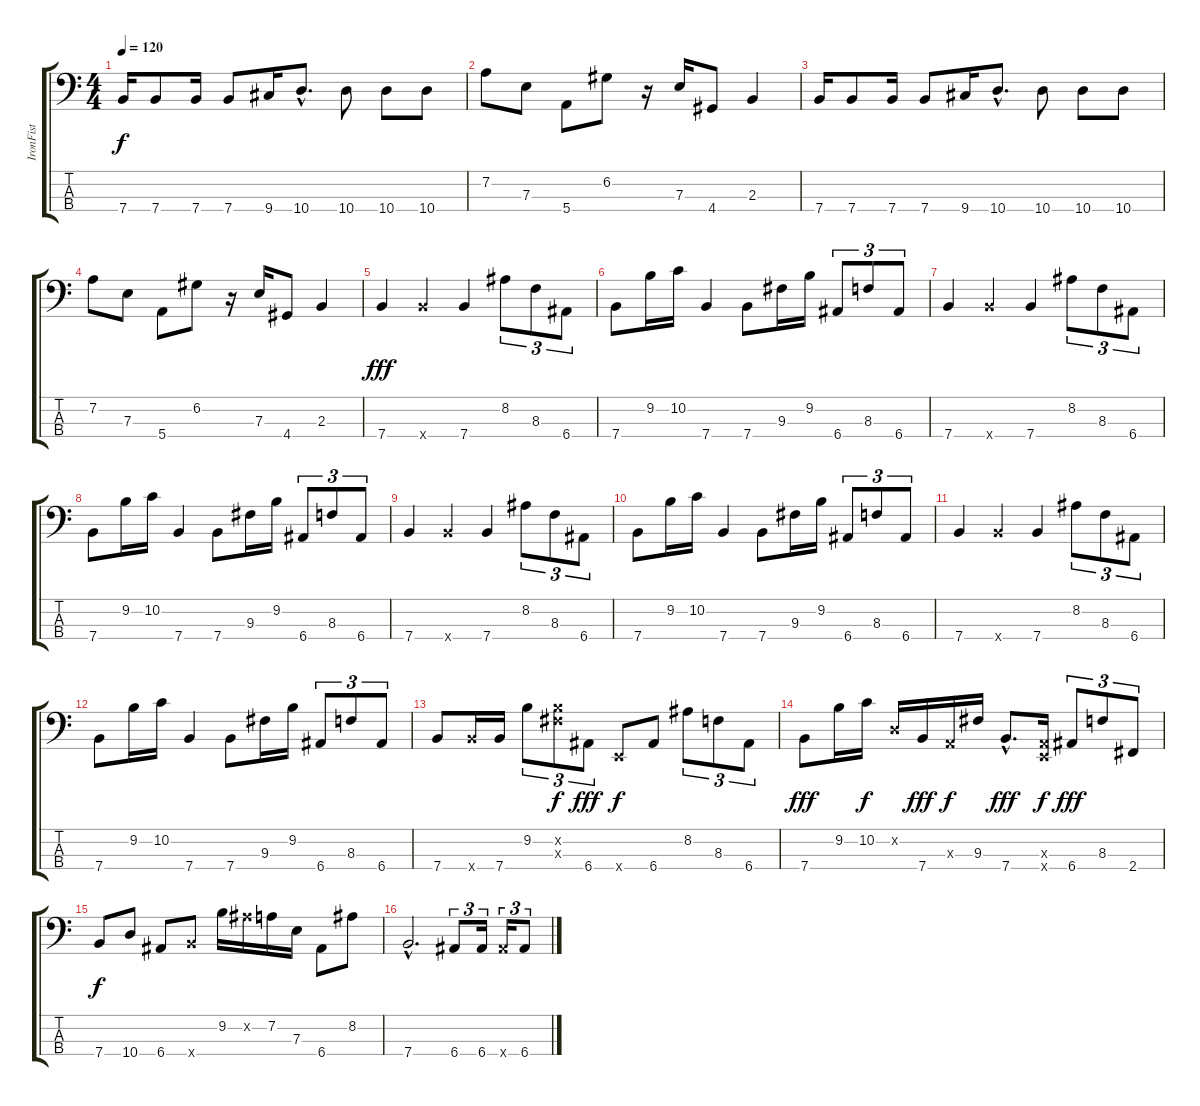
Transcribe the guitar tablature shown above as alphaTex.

\track ("IronFist" "IronFist") {instrument electricbassfinger}
\staff {score tabs}
\tuning (G2 D2 A1 E1) {hide}
\ts (4 4)
\tempo 120
\clef f4
\ks c
7.4.16{dy f} 7.4.8 7.4.16 7.4.8 9.4.16 10.4{hac}.8{d} 10.4.8 10.4.8 10.4.8 |
7.2.8 7.3.8 5.4.8 6.2.8 r.16 7.3.16 4.4.8 2.3.4 |
7.4.16 7.4.8 7.4.16 7.4.8 9.4.16 10.4{hac}.8{d} 10.4.8 10.4.8 10.4.8 |
7.2.8 7.3.8 5.4.8 6.2.8 r.16 7.3.16 4.4.8 2.3.4 |
7.4.4{dy fff volume 16 instrument slapbass1} 7.4{x}.4 7.4.4 8.2.8{tu (3 2)} 8.3.8{tu (3 2)} 6.4.8{tu (3 2)} |
7.4.8 9.2.16 10.2.16 7.4.4 7.4.8 9.3.16 9.2.16 6.4.8{tu (3 2)} 8.3.8{tu (3 2)} 6.4.8{tu (3 2)} |
7.4.4 7.4{x}.4 7.4.4 8.2.8{tu (3 2)} 8.3.8{tu (3 2)} 6.4.8{tu (3 2)} |
7.4.8 9.2.16 10.2.16 7.4.4 7.4.8 9.3.16 9.2.16 6.4.8{tu (3 2)} 8.3.8{tu (3 2)} 6.4.8{tu (3 2)} |
7.4.4 7.4{x}.4 7.4.4 8.2.8{tu (3 2)} 8.3.8{tu (3 2)} 6.4.8{tu (3 2)} |
7.4.8 9.2.16 10.2.16 7.4.4 7.4.8 9.3.16 9.2.16 6.4.8{tu (3 2)} 8.3.8{tu (3 2)} 6.4.8{tu (3 2)} |
7.4.4 7.4{x}.4 7.4.4 8.2.8{tu (3 2)} 8.3.8{tu (3 2)} 6.4.8{tu (3 2)} |
7.4.8 9.2.16 10.2.16 7.4.4 7.4.8 9.3.16 9.2.16 6.4.8{tu (3 2)} 8.3.8{tu (3 2)} 6.4.8{tu (3 2)} |
7.4.8 7.4{x}.16 7.4.16 9.2.8{tu (3 2)} (9.2{x} 9.3{x}).8{tu (3 2) dy f} 6.4.8{tu (3 2) dy fff} 0.4{x}.8{dy f} 6.4.8 8.2.8{tu (3 2)} 8.3.8{tu (3 2)} 6.4.8{tu (3 2)} |
7.4.8{dy fff} 9.2.16 10.2.16{dy f} 0.2{x}.16 7.4.16{dy fff} 0.3{x}.16{dy f} 9.3.16 7.4{hac}.8{d dy fff} (0.3{x} 0.4{x}).16{dy f} 6.4.8{tu (3 2) dy fff} 8.3.8{tu (3 2)} 2.4.8{tu (3 2)} |
7.4.8{dy f} 10.4.8 6.4.8 7.4{x}.8 9.2.16 8.2{x}.16 7.2.16 7.3.16 6.4.8 8.2.8 |
7.4{hac}.2{d} 6.4.8{tu (3 2)} 6.4.16{tu (3 2)} 6.4{x}.16{tu (3 2)} 6.4.8{tu (3 2)}
